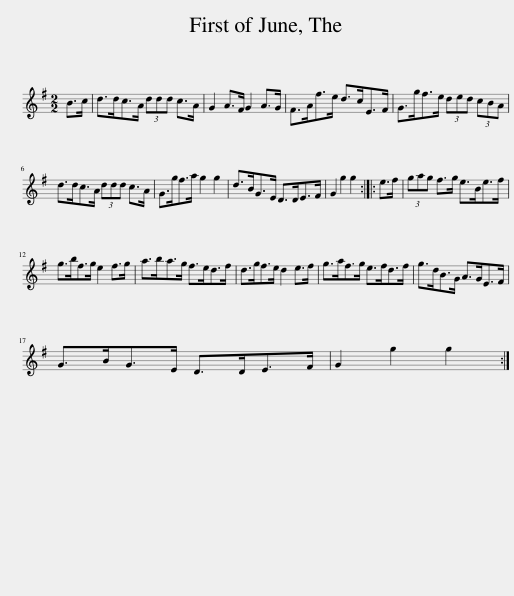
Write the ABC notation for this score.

X:1
L:1/8
M:2/2
I:linebreak $
K:G
V:1 treble
V:1
 B>c | d>dc>A (3ddd c>A | G2 A>F G2 A>G | F>Af>e d>cE>F | G>gf>e (3ded (3cBA |$ %5
 d>dc>A (3ddd c>A | G>gf>a g2 g2 | d>BG>E D>DE>F | G2 g2 g2 :: e>f | %10
 (3gag f>g e>Be>f |$ g>bf>g e2 f>g | a>ba>g f>ed>f | d>gf>e d2 e>f | g>af>g e>fd>f | %15
 g>dB>G A>GE>F |$ G>BG>E D>DE>F | G2 g2 g2 :| %18
